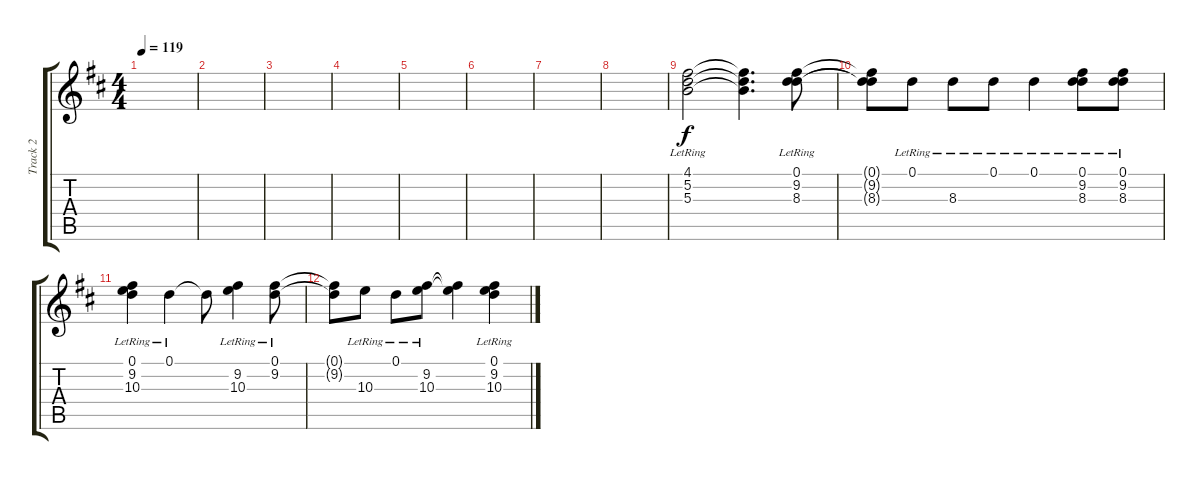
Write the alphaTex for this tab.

\track ("Track 2" "Track 2") {instrument acousticguitarsteel}
\staff {score tabs}
\tuning (D4 A3 Gb3 D3 A2 D2) {hide}
\ts (4 4)
\tempo 119
\clef g2
\ks d
|
|
|
|
|
|
|
|
(4.1{lr} 5.2{lr} 5.3{lr}).2 (4.1{t} 5.2{t} 5.3{t}).4{d} (0.1{lr} 9.2{lr} 8.3{lr}).8 |
(0.1{t} 9.2{t} 8.3{t}).8 0.1{lr}.8 8.3{lr}.8 0.1{lr}.8 0.1{lr}.4 (0.1{lr} 9.2{lr} 8.3{lr}).8 (0.1{lr} 9.2{lr} 8.3{lr}).8 |
(0.1{lr} 9.2{lr} 10.3{lr}).4 0.1{lr}.4 0.1{t}.8 (9.2{lr} 10.3{lr}).4 (0.1{lr} 9.2{lr}).8 |
(0.1{t} 9.2{t}).8 10.3{lr}.8 0.1{lr}.8 (9.2{lr} 10.3{lr}).8 (9.2{t} 10.3{t}).4 (0.1{lr} 9.2{lr} 10.3{lr}).4
